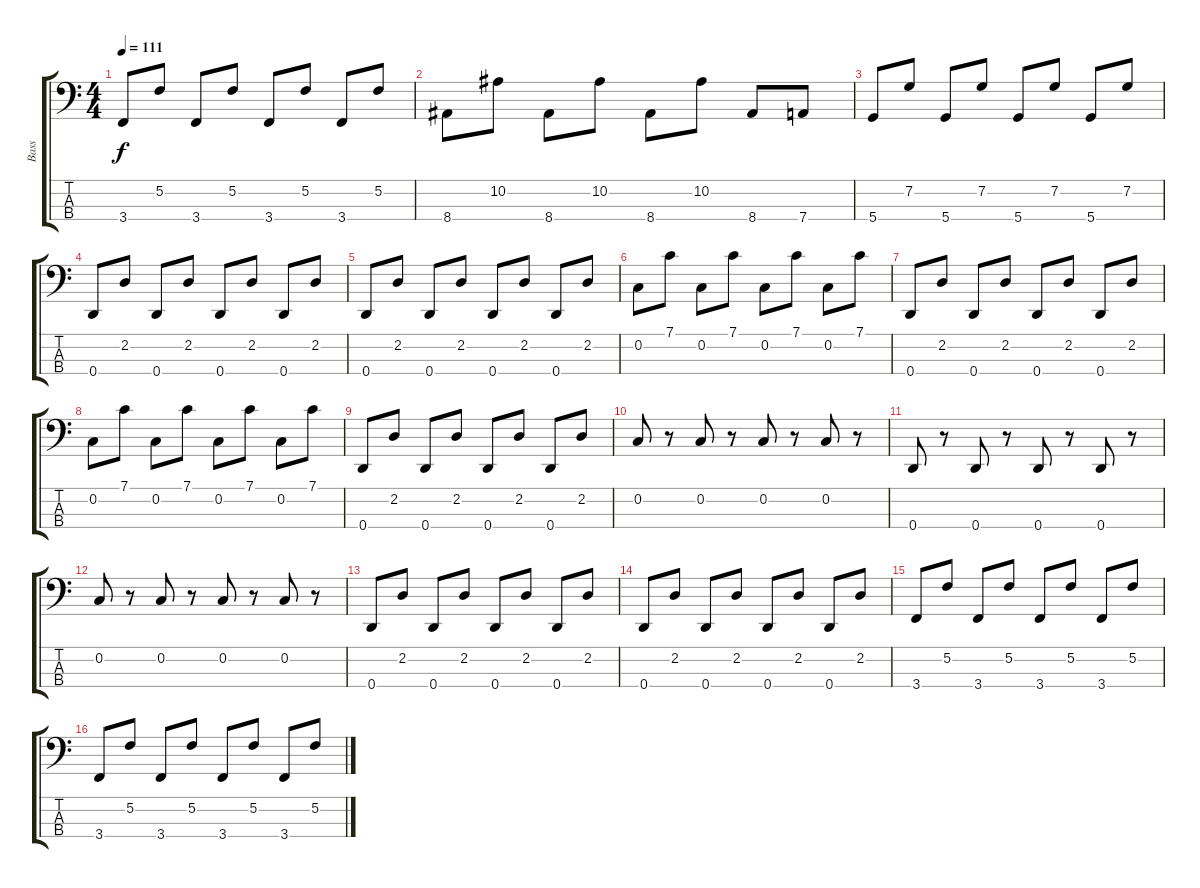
\track ("Bass" "Bass") {instrument synthbass1}
\staff {score tabs}
\tuning (F2 C2 G1 D1) {hide}
\ts (4 4)
\tempo 111
\clef f4
\ks c
3.4.8{dy f} 5.2.8 3.4.8 5.2.8 3.4.8 5.2.8 3.4.8 5.2.8 |
8.4.8 10.2.8 8.4.8 10.2.8 8.4.8 10.2.8 8.4.8 7.4.8 |
5.4.8 7.2.8 5.4.8 7.2.8 5.4.8 7.2.8 5.4.8 7.2.8 |
0.4.8 2.2.8 0.4.8 2.2.8 0.4.8 2.2.8 0.4.8 2.2.8 |
0.4.8 2.2.8 0.4.8 2.2.8 0.4.8 2.2.8 0.4.8 2.2.8 |
0.2.8 7.1.8 0.2.8 7.1.8 0.2.8 7.1.8 0.2.8 7.1.8 |
0.4.8 2.2.8 0.4.8 2.2.8 0.4.8 2.2.8 0.4.8 2.2.8 |
0.2.8 7.1.8 0.2.8 7.1.8 0.2.8 7.1.8 0.2.8 7.1.8 |
0.4.8 2.2.8 0.4.8 2.2.8 0.4.8 2.2.8 0.4.8 2.2.8 |
0.2.8 r.8 0.2.8 r.8 0.2.8 r.8 0.2.8 r.8 |
0.4.8 r.8 0.4.8 r.8 0.4.8 r.8 0.4.8 r.8 |
0.2.8 r.8 0.2.8 r.8 0.2.8 r.8 0.2.8 r.8 |
0.4.8 2.2.8 0.4.8 2.2.8 0.4.8 2.2.8 0.4.8 2.2.8 |
0.4.8 2.2.8 0.4.8 2.2.8 0.4.8 2.2.8 0.4.8 2.2.8 |
3.4.8 5.2.8 3.4.8 5.2.8 3.4.8 5.2.8 3.4.8 5.2.8 |
3.4.8 5.2.8 3.4.8 5.2.8 3.4.8 5.2.8 3.4.8 5.2.8
